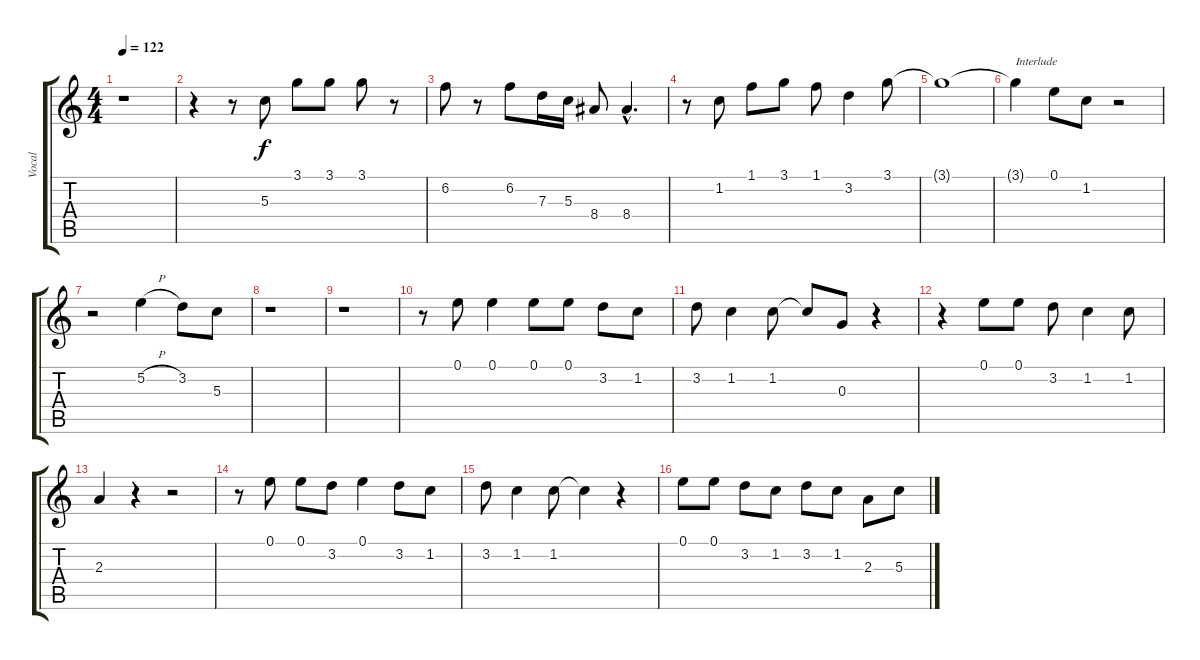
\track ("Vocal" "Vocal") {instrument electricguitarjazz}
\staff {score tabs}
\tuning (E4 B3 G3 D3 A2 E2) {hide}
\ts (4 4)
\tempo 122
\clef g2
\ks c
r.1{dy f} |
r.4 r.8 5.3.8 3.1.8 3.1.8 3.1.8 r.8 |
6.2.8 r.8 6.2.8 7.3.16 5.3.16 8.4.8 8.4{hac}.4{d} |
r.8 1.2.8 1.1.8 3.1.8 1.1.8 3.2.4 3.1.8 |
3.1{t}.1 |
3.1{t}.4{txt "Interlude"} 0.1.8 1.2.8 r.2 |
r.2 5.2{h}.4 3.2.8 5.3.8 |
r.1 |
r.1 |
r.8 0.1.8 0.1.4 0.1.8 0.1.8 3.2.8 1.2.8 |
3.2.8 1.2.4 1.2.8 1.2{t}.8 0.3.8 r.4 |
r.4 0.1.8 0.1.8 3.2.8 1.2.4 1.2.8 |
2.3.4 r.4 r.2 |
r.8 0.1.8 0.1.8 3.2.8 0.1.4 3.2.8 1.2.8 |
3.2.8 1.2.4 1.2.8 1.2{t}.4 r.4 |
0.1.8 0.1.8 3.2.8 1.2.8 3.2.8 1.2.8 2.3.8 5.3.8
